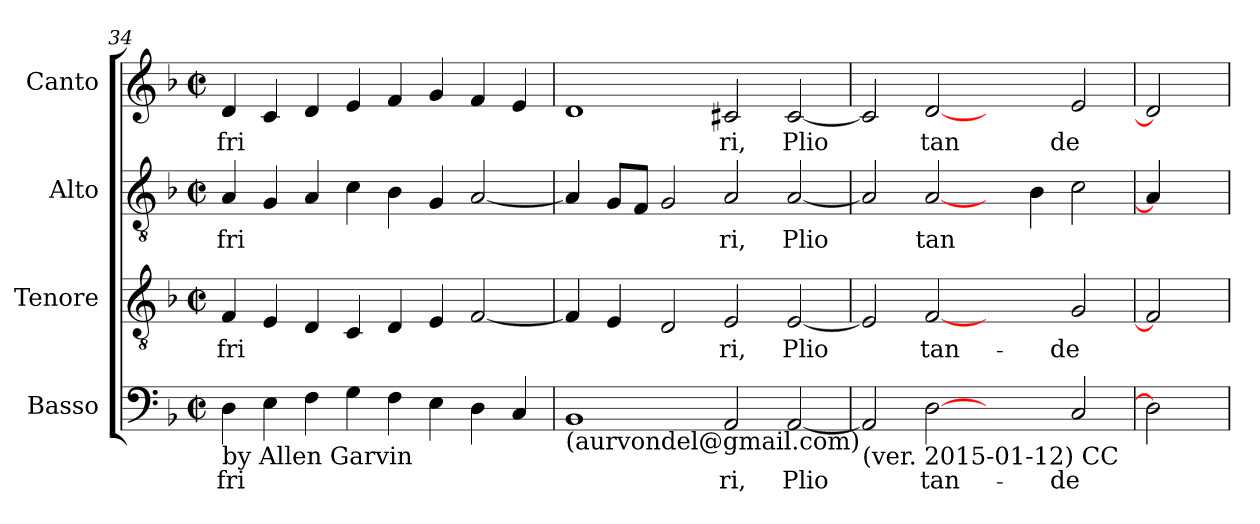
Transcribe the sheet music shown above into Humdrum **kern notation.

**kern	**text	**kern	**text	**kern	**text	**kern	**text
*part4	*part4	*part3	*part3	*part2	*part2	*part1	*part1
*staff4	*staff4	*staff3	*staff3	*staff2	*staff2	*staff1	*staff1
*I"Basso	*	*I"Tenore	*	*I"Alto	*	*I"Canto	*
*clefF4	*	*clefGv2	*	*clefGv2	*	*clefG2	*
*k[b-]	*	*k[b-]	*	*k[b-]	*	*k[b-]	*
*F:	*	*F:	*	*F:	*	*F:	*
*M2/2	*	*M2/2	*	*M2/2	*	*M2/2	*
*met(c|)	*	*met(c|)	*	*met(c|)	*	*met(c|)	*
=34	=34	=34	=34	=34	=34	=34	=34
!LO:TX:b:t=by Allen Garvin	!	!	!	!	!	!	!
!	!LO:LY:b:cj	!	!LO:LY:b:cj	!	!LO:LY:b:cj	!	!LO:LY:b:cj
4D\	-fri-	4F/	-fri-	4A/	fri	4d/	fri
!	!LO:LY:b:cj	!	!LO:LY:b:cj	!	!LO:LY:b:cj	!	!LO:LY:b:cj
4E\	--	4E/	--	4G/	.	4c/	.
!	!LO:LY:b:cj	!	!LO:LY:b:cj	!	!LO:LY:b:cj	!	!LO:LY:b:cj
4F\	--	4D/	--	4A/	.	4d/	.
!	!LO:LY:b:cj	!	!LO:LY:b:cj	!	!LO:LY:b:cj	!	!LO:LY:b:cj
4G\	--	4C/	--	4c\	.	4e/	.
!	!LO:LY:b:cj	!	!LO:LY:b:cj	!	!LO:LY:b:cj	!	!LO:LY:b:cj
4F\	--	4D/	--	4B-\	.	4f/	.
!	!LO:LY:b:cj	!	!LO:LY:b:cj	!	!LO:LY:b:cj	!	!LO:LY:b:cj
4E\	--	4E/	--	4G/	.	4g/	.
!	!LO:LY:b:cj	!	!LO:LY:b:cj	!	!LO:LY:b:cj	!	!LO:LY:b:cj
4D\	--	[<2F/	--	[<2A/	.	4f/	.
!	!LO:LY:b:cj	!	!	!	!	!	!LO:LY:b:cj
4C/	--	.	.	.	.	4e/	.
=35	=35	=35	=35	=35	=35	=35	=35
!LO:TX:b:t=(aurvondel@gmail.com)	!	!	!	!	!	!	!
!	!LO:LY:b:cj	!	!LO:LY:b:cj	!	!LO:LY:b:cj	!	!LO:LY:b:cj
1BB-	--	4F/]	--	4A/]	.	1d	.
!	!	!	!LO:LY:b:cj	!	!LO:LY:b:cj	!	!
.	.	4E/	--	8G/L	.	.	.
!	!	!	!	!	!LO:LY:b:cj	!	!
.	.	.	.	8F/J	.	.	.
!	!	!	!LO:LY:b:cj	!	!LO:LY:b:cj	!	!
.	.	2D/	--	2G/	.	.	.
!	!LO:LY:b:cj	!	!LO:LY:b:cj	!	!LO:LY:b:cj	!	!LO:LY:b:cj
2AA/	-ri,	2E/	-ri,	2A/	ri,	2c#X/	ri,
!	!LO:LY:b:cj	!	!LO:LY:b:cj	!	!LO:LY:b:cj	!	!LO:LY:b:cj
[<2AA/	Plio	[<2E/	Plio	[<2A/	Plio	[<2c#/	Plio
=36	=36	=36	=36	=36	=36	=36	=36
!LO:TX:b:t=(ver. 2015-01-12) CC	!	!	!	!	!	!	!
!	!LO:LY:b:cj	!	!LO:LY:b:cj	!	!LO:LY:b:cj	!	!LO:LY:b:cj
2AA/]	.	2E/]	.	2A/]	.	2c#/]	.
!	!LO:LY:b:cj	!	!LO:LY:b:cj	!	!LO:LY:b:cj	!	!LO:LY:b:cj
[2D	tan-	[2F	tan-	[2A/	tan	[2d	tan
2ryy	.	2ryy	.	4ryy	.	2ryy	.
!	!	!	!	!	!LO:LY:b:cj	!	!
.	.	.	.	4B-\	.	.	.
!	!LO:LY:b:cj	!	!LO:LY:b:cj	!	!LO:LY:b:cj	!	!LO:LY:b:cj
2C/	-de	2G/	-de	2c\	.	2e/	de
=37	=37	=37	=37	=37	=37	=37	=37
2D]	.	2F]	.	4A/]	.	2d]	.
.	.	.	.	4ryy	.	.	.
=	=	=	=	=	=	=	=
*-	*-	*-	*-	*-	*-	*-	*-
